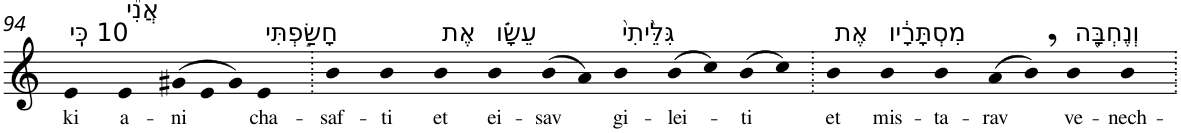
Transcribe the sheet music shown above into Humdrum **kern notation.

**kern	**text
*part1	*part1
*staff1	*staff1
*I"Piano	*
*I'Pno	*
!!LO:PB:g=z
*clefG2	*
*k[]	*
=94	=94
!LO:TX:a:t=10 כִּֽי	!
!	!LO:LY:b
4e	ki
!LO:TX:a:t=אֲנִ֞י	!
!	!LO:LY:b
4e	a-
*Xtuplet	*
!	!LO:LY:b
(>12g#X	-ni
12e	.
12g#)	.
!LO:TX:a:t=חָשַׂ֣פְתִּי	!
!	!LO:LY:b
4e	cha-
=95.	=95.
!	!LO:LY:b
4b	-saf-
!	!LO:LY:b
4b	-ti
!LO:TX:a:t=אֶת	!
!	!LO:LY:b
4b	et
!LO:TX:a:t=עֵשָׂ֗ו	!
!	!LO:LY:b
4b	ei-
!	!LO:LY:b
(>8b	-sav
8a)	.
!LO:TX:a:t=גִּלֵּ֙יתִי֙	!
!	!LO:LY:b
4b	gi-
!	!LO:LY:b
(>8b	-lei-
8cc)	.
!	!LO:LY:b
(>8b	-ti
8cc)	.
=96.	=96.
!LO:TX:a:t=אֶת	!
!	!LO:LY:b
4b	et
!LO:TX:a:t=מִסְתָּרָ֔יו	!
!	!LO:LY:b
4b	mis-
!	!LO:LY:b
4b	-ta-
!	!LO:LY:b
(>8a	-rav
8b,)	.
!LO:TX:a:t=וְנֶחְבָּ֖ה	!
!	!LO:LY:b
4b	ve-
!	!LO:LY:b
4b	-nech-
=.	=.
*-	*-
